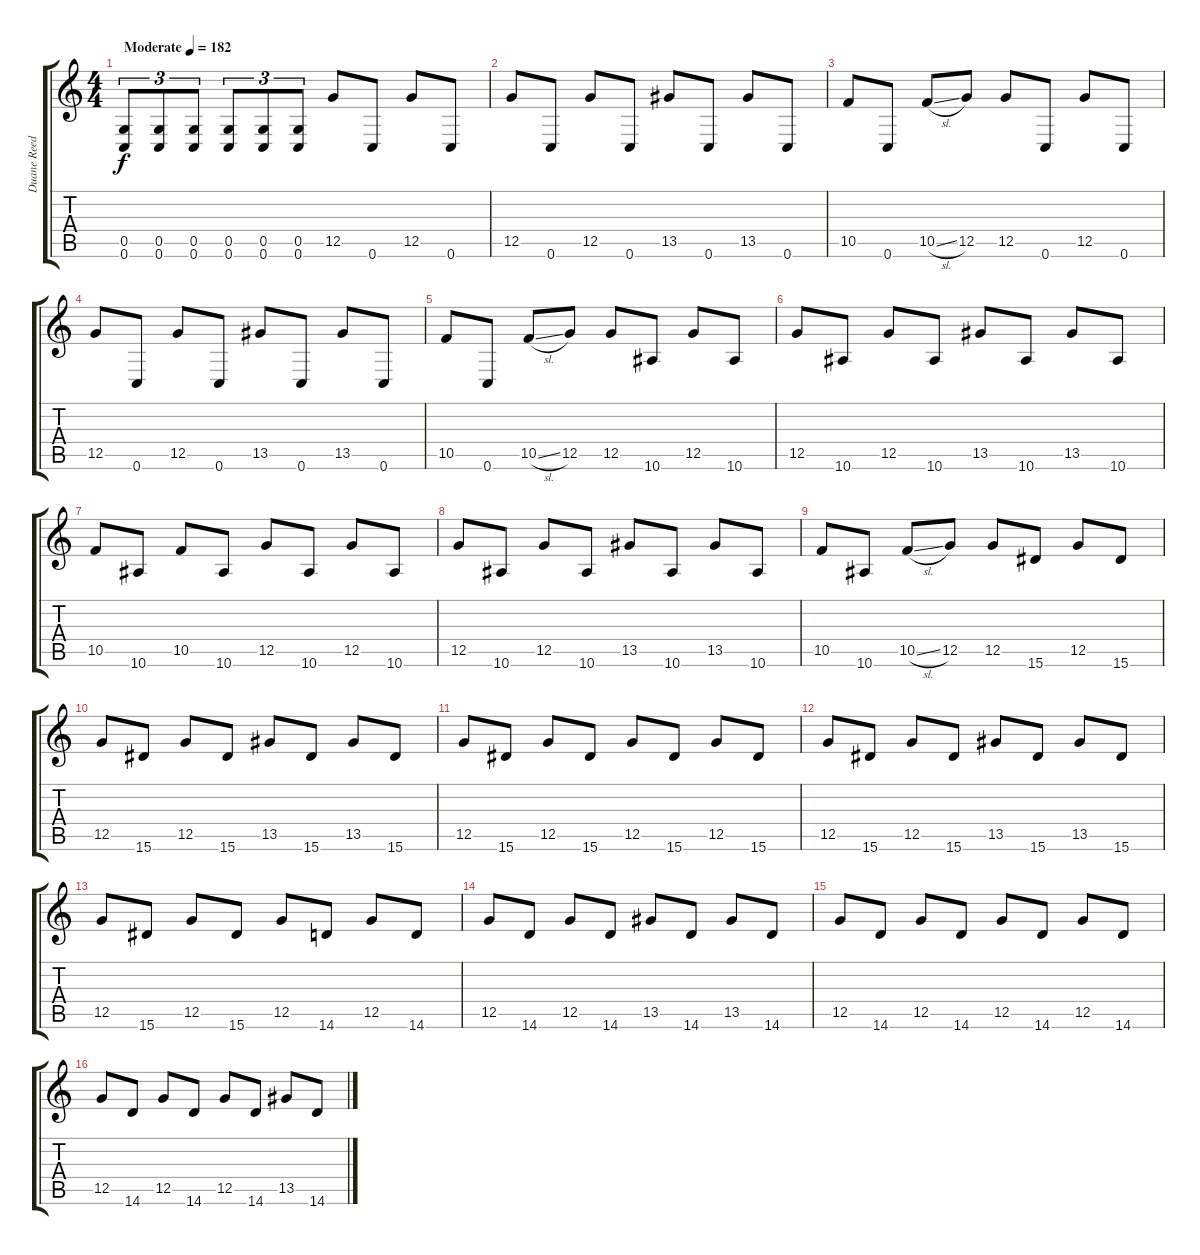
\track ("Duane Reed" "Duane Reed") {instrument overdrivenguitar}
\staff {score tabs}
\tuning (D4 A3 F3 C3 G2 C2) {hide}
\ts (4 4)
\tempo (182 "Moderate")
\clef g2
\ks c
(0.5 0.6).8{tu (3 2) dy f instrument overdrivenguitar} (0.5 0.6).8{tu (3 2)} (0.5 0.6).8{tu (3 2)} (0.5 0.6).8{tu (3 2)} (0.5 0.6).8{tu (3 2)} (0.5 0.6).8{tu (3 2)} 12.5.8 0.6.8 12.5.8 0.6.8 |
12.5.8 0.6.8 12.5.8 0.6.8 13.5.8 0.6.8 13.5.8 0.6.8 |
10.5.8 0.6.8 10.5{sl}.8 12.5.8 12.5.8 0.6.8 12.5.8 0.6.8 |
12.5.8 0.6.8 12.5.8 0.6.8 13.5.8 0.6.8 13.5.8 0.6.8 |
10.5.8 0.6.8 10.5{sl}.8 12.5.8 12.5.8 10.6.8 12.5.8 10.6.8 |
12.5.8 10.6.8 12.5.8 10.6.8 13.5.8 10.6.8 13.5.8 10.6.8 |
10.5.8 10.6.8 10.5.8 10.6.8 12.5.8 10.6.8 12.5.8 10.6.8 |
12.5.8 10.6.8 12.5.8 10.6.8 13.5.8 10.6.8 13.5.8 10.6.8 |
10.5.8 10.6.8 10.5{sl}.8 12.5.8 12.5.8 15.6.8 12.5.8 15.6.8 |
12.5.8 15.6.8 12.5.8 15.6.8 13.5.8 15.6.8 13.5.8 15.6.8 |
12.5.8 15.6.8 12.5.8 15.6.8 12.5.8 15.6.8 12.5.8 15.6.8 |
12.5.8 15.6.8 12.5.8 15.6.8 13.5.8 15.6.8 13.5.8 15.6.8 |
12.5.8 15.6.8 12.5.8 15.6.8 12.5.8 14.6.8 12.5.8 14.6.8 |
12.5.8 14.6.8 12.5.8 14.6.8 13.5.8 14.6.8 13.5.8 14.6.8 |
12.5.8 14.6.8 12.5.8 14.6.8 12.5.8 14.6.8 12.5.8 14.6.8 |
12.5.8 14.6.8 12.5.8 14.6.8 12.5.8 14.6.8 13.5.8 14.6.8
